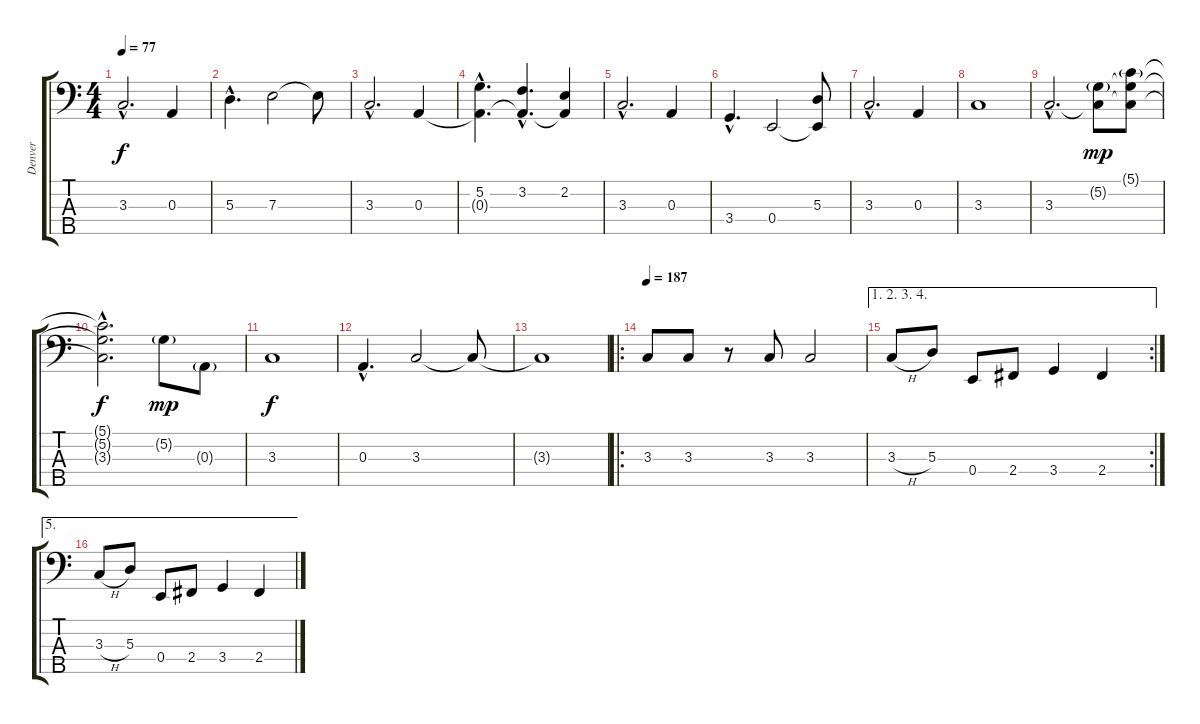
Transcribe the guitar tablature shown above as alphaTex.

\track ("Denver" "Denver") {instrument electricbassfinger}
\staff {score tabs}
\tuning (G2 D2 A1 E1 B0) {hide}
\ts (4 4)
\tempo 77
\clef f4
\ks c
3.3{hac}.2{d dy f} 0.3.4 |
5.3{hac}.4{d} 7.3.2 7.3{t}.8 |
3.3{hac}.2{d} 0.3.4 |
(5.2{hac} 0.3{hac t}).4{d} (3.2{hac} 0.3{hac t}).4{d} (2.2 0.3{t}).4 |
3.3{hac}.2{d} 0.3.4 |
3.4{hac}.4{d} 0.4.2 (5.3 0.4{t}).8 |
3.3{hac}.2{d} 0.3.4 |
3.3.1 |
3.3{hac}.2{d} (5.2{g} 3.3{t}).8{dy mp} (5.1{g} 5.2{t} 3.3{t}).8 |
(5.1{hac t} 5.2{hac t} 3.3{hac t}).2{d dy f} 5.2{g}.8{dy mp} 0.3{g}.8 |
3.3.1{dy f} |
0.3{hac}.4{d} 3.3.2 3.3{t}.8 |
3.3{t}.1 |
\ro
\tempo 187
3.3.8 3.3.8 r.8 3.3.8 3.3.2 |
\ae (1 2 3 4)
\rc 2
3.3{h}.8 5.3.8 0.4.8 2.4.8 3.4.4 2.4.4 |
\ae 5
3.3{h}.8 5.3.8 0.4.8 2.4.8 3.4.4 2.4.4
